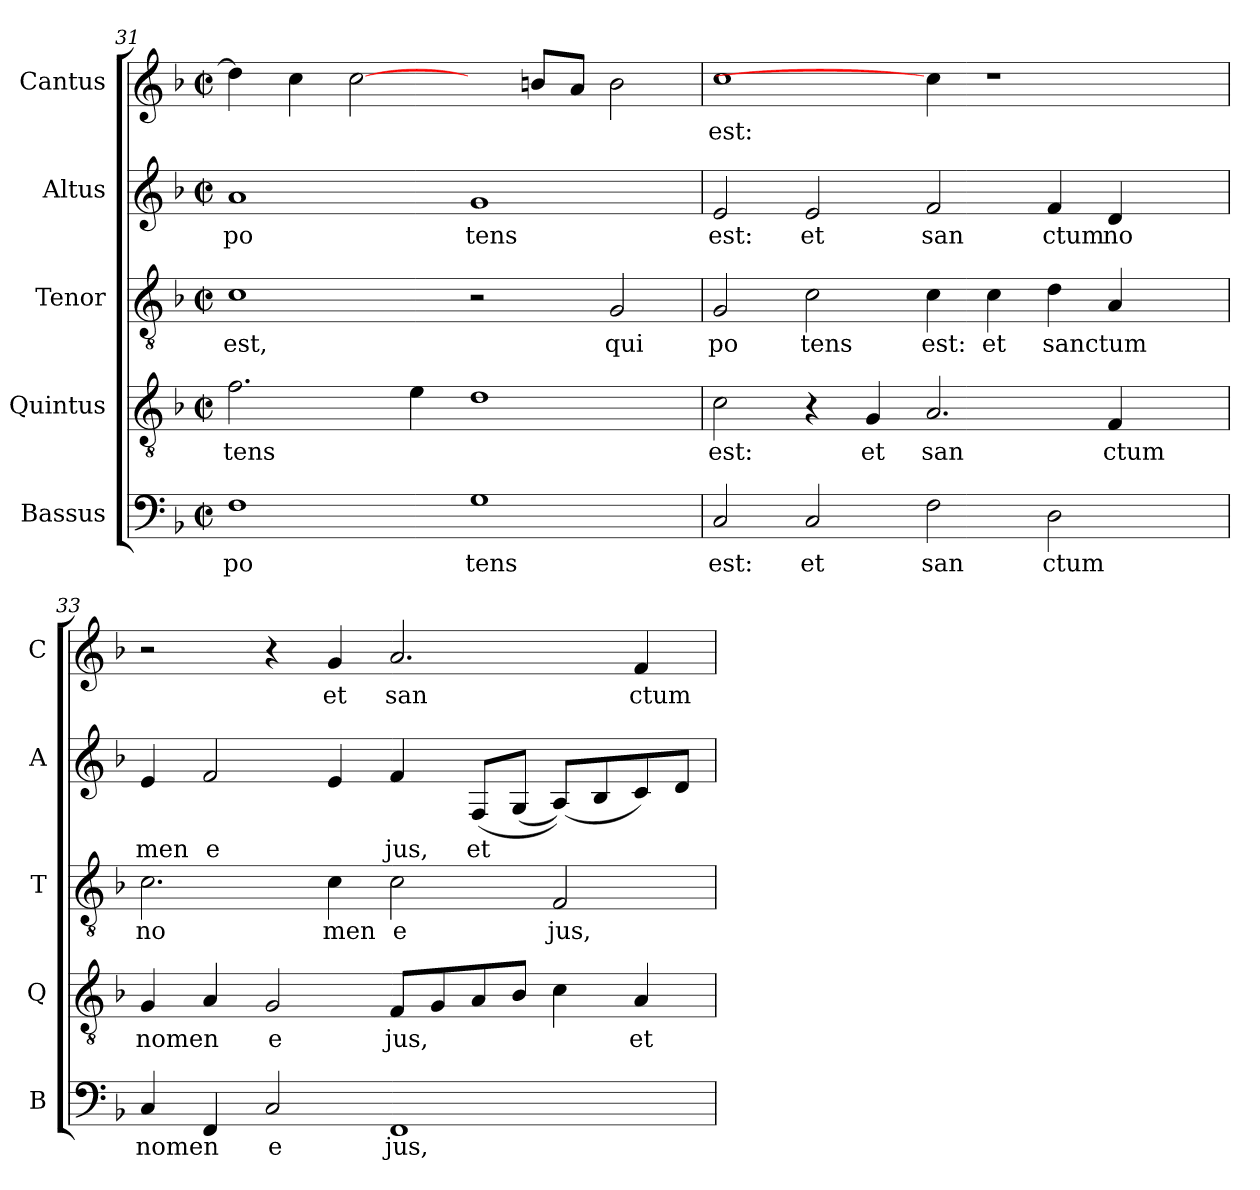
**kern	**text	**kern	**text	**kern	**text	**kern	**text	**kern	**text
*part5	*part5	*part4	*part4	*part3	*part3	*part2	*part2	*part1	*part1
*staff5	*staff5	*staff4	*staff4	*staff3	*staff3	*staff2	*staff2	*staff1	*staff1
*I"Bassus	*	*I"Quintus	*	*I"Tenor	*	*I"Altus	*	*I"Cantus	*
*I'B	*	*I'Q	*	*I'T	*	*I'A	*	*I'C	*
!!LO:PB:g=z
*clefF4	*	*clefGv2	*	*clefGv2	*	*clefG2	*	*clefG2	*
*k[b-]	*	*k[b-]	*	*k[b-]	*	*k[b-]	*	*k[b-]	*
*F:	*	*F:	*	*F:	*	*F:	*	*F:	*
*M2/2	*	*M2/2	*	*M2/2	*	*M2/2	*	*M2/2	*
*met(c|)	*	*met(c|)	*	*met(c|)	*	*met(c|)	*	*met(c|)	*
=31	=31	=31	=31	=31	=31	=31	=31	=31	=31
!	!LO:LY:b:cj	!	!LO:LY:b	!	!LO:LY:b:cj	!	!LO:LY:b:cj	!	!
1F	po	2.f\	-tens	1c	est,	1a	po	4dd\]	.
.	.	.	.	.	.	.	.	4cc\	.
.	.	.	.	.	.	.	.	[2cc\	.
.	.	4e\	.	.	.	.	.	.	.
!	!LO:LY:b:cj	!	!	!	!	!	!LO:LY:b:cj	!	!
1G	tens	1d	.	2r	.	1g	tens	4ryy	.
.	.	.	.	.	.	.	.	8bn/L	.
.	.	.	.	.	.	.	.	8a/J	.
!	!	!	!	!	!LO:LY:b:cj	!	!	!	!
.	.	.	.	2G/	qui	.	.	2b\	.
=32	=32	=32	=32	=32	=32	=32	=32	=32	=32
!	!LO:LY:b:cj	!	!LO:LY:b:cj	!	!LO:LY:b:cj	!	!LO:LY:b:cj	!	!LO:LY:b:cj
2C/	est:	2c\	est:	2G/	po	2e/	est:	1cc	est:
!	!LO:LY:b:cj	!	!	!	!LO:LY:b:cj	!	!LO:LY:b:cj	!	!
2C/	et	4r	.	2c\	tens	2e/	et	.	.
!	!	!	!LO:LY:b:cj	!	!	!	!	!	!
.	.	4G/	et	.	.	.	.	.	.
!	!LO:LY:b:cj	!	!LO:LY:b:cj	!	!LO:LY:b:cj	!	!LO:LY:b:cj	!	!
2F\	san	2.A/	san	4c\	est:	2f/	san	4cc\]	.
!	!	!	!	!	!LO:LY:b:cj	!	!	!	!
.	.	.	.	4c\	et	.	.	1r	.
!	!LO:LY:b:cj	!	!	!	!LO:LY:b	!	!LO:LY:b:cj	!	!
2D\	ctum	.	.	4d\	sanctum	4f/	ctum	.	.
!	!	!	!LO:LY:b:cj	!	!	!	!LO:LY:b:cj	!	!
.	.	4F/	ctum	4A/	.	4d/	no	.	.
4ryy	.	4ryy	.	4ryy	.	4ryy	.	.	.
=33	=33	=33	=33	=33	=33	=33	=33	=33	=33
!	!LO:LY:b	!	!LO:LY:b	!	!LO:LY:b:cj	!	!LO:LY:b:cj	!	!
4C/	nomen	4G/	nomen	2.c\	no	4e/	men	2r	.
!	!	!	!	!	!	!	!LO:LY:b:cj	!	!
4FF/	.	4A/	.	.	.	2f/	e	.	.
!	!LO:LY:b:cj	!	!LO:LY:b:cj	!	!	!	!	!	!
2C/	e	2G/	e	.	.	.	.	4r	.
!	!	!	!	!	!LO:LY:b:cj	!	!	!	!LO:LY:b:cj
.	.	.	.	4c\	men	4e/	.	4g/	et
!	!LO:LY:b:cj	!	!LO:LY:b	!	!LO:LY:b:cj	!	!LO:LY:b:cj	!	!LO:LY:b:cj
1FF	jus,	8F/L	jus,	2c\	e	4f/	jus,	2.a/	san
.	.	8G/	.	.	.	.	.	.	.
!	!	!	!	!	!	!	!LO:LY:b:cj	!	!
.	.	8A/	.	.	.	(>8F/L	et	.	.
.	.	8B-/J	.	.	.	(>8G/J	.	.	.
!	!	!	!	!	!LO:LY:b:cj	!	!	!	!
.	.	4c\	.	2F/	jus,	(>8A/L))	.	.	.
.	.	.	.	.	.	8B-/	.	.	.
!	!	!	!LO:LY:b:cj	!	!	!	!	!	!LO:LY:b:cj
.	.	4A/	et	.	.	8c/)	.	4f/	ctum
.	.	.	.	.	.	8d/J	.	.	.
=	=	=	=	=	=	=	=	=	=
*-	*-	*-	*-	*-	*-	*-	*-	*-	*-
